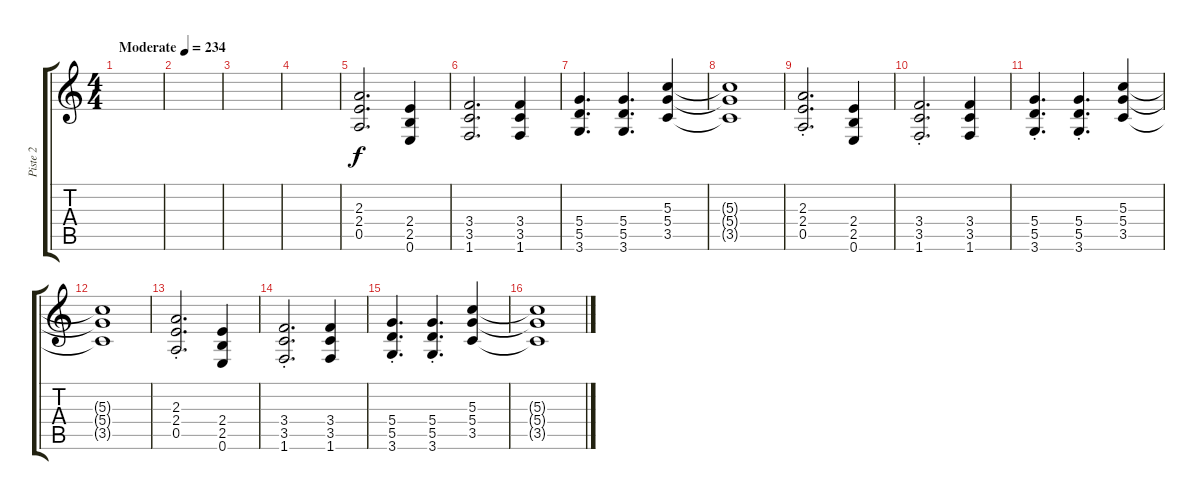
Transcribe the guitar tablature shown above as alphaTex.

\track ("Piste 2" "Piste 2") {instrument distortionguitar}
\staff {score tabs}
\tuning (E4 B3 G3 D3 A2 E2) {hide}
\ts (4 4)
\tempo (234 "Moderate")
\clef g2
\ks c
|
|
|
|
(2.3 2.4 0.5).2{d} (2.4 2.5 0.6).4 |
(3.4 3.5 1.6).2{d} (3.4 3.5 1.6).4 |
(5.4 5.5 3.6).4{d} (5.4 5.5 3.6).4{d} (5.3 5.4 3.5).4 |
(5.3{t} 5.4{t} 3.5{t}).1 |
(2.3{st} 2.4{st} 0.5{st}).2{d} (2.4 2.5 0.6).4 |
(3.4{st} 3.5{st} 1.6{st}).2{d} (3.4 3.5 1.6).4 |
(5.4{st} 5.5{st} 3.6{st}).4{d} (5.4{st} 5.5{st} 3.6{st}).4{d} (5.3 5.4 3.5).4 |
(5.3{t} 5.4{t} 3.5{t}).1 |
(2.3{st} 2.4{st} 0.5{st}).2{d} (2.4 2.5 0.6).4 |
(3.4{st} 3.5{st} 1.6{st}).2{d} (3.4 3.5 1.6).4 |
(5.4{st} 5.5{st} 3.6{st}).4{d} (5.4{st} 5.5{st} 3.6{st}).4{d} (5.3 5.4 3.5).4 |
(5.3{t} 5.4{t} 3.5{t}).1
